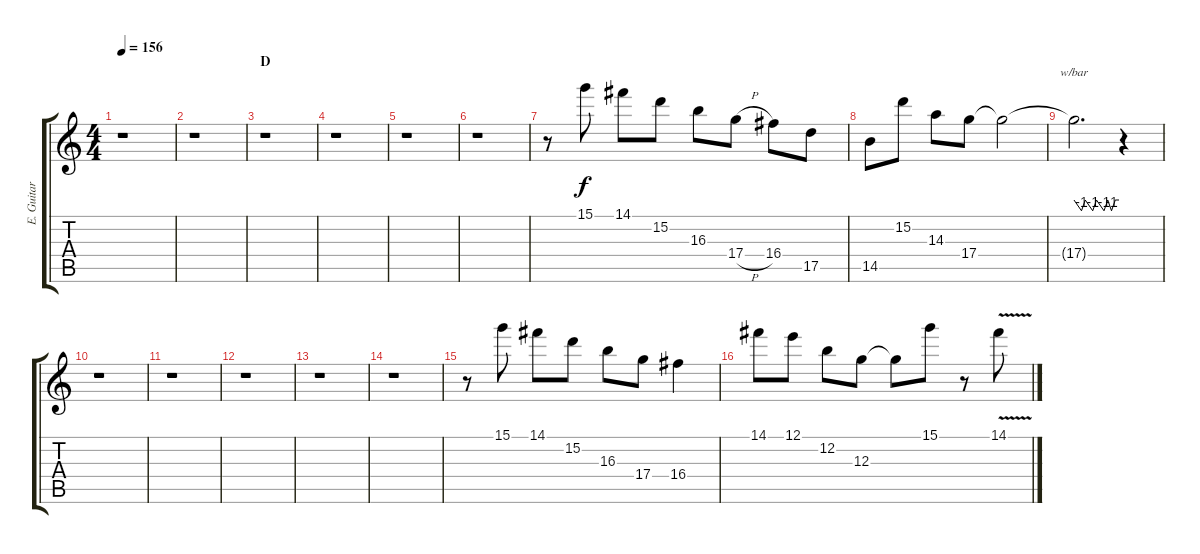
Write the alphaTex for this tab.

\track ("E. Guitar II" "E. Guitar ") {instrument overdrivenguitar}
\staff {score tabs}
\tuning (E4 B3 G3 D3 A2 E2) {hide}
\ts (4 4)
\tempo 156
\clef g2
\ks c
r.1{dy f} |
r.1 |
\section ("" "D")
r.1 |
r.1 |
r.1 |
r.1 |
r.8 15.1.8 14.1.8 15.2.8 16.3.8 17.4{h}.8 16.4.8 17.5.8 |
14.5.8 15.2.8 14.3.8 17.4.8 17.4{t}.2 |
17.4{t}.2{d tbe (custom default 0 0 10 -4 15 0 25 -4 30 0 40 -4 45 0 50 -4 55 0 60 0)} r.4 |
r.1 |
r.1 |
r.1 |
r.1 |
r.1 |
r.8 15.1.8 14.1.8 15.2.8 16.3.8 17.4.8 16.4.4 |
14.1.8 12.1.8 12.2.8 12.3.8 12.3{t}.8 15.1.8 r.8 14.1{v}.8
